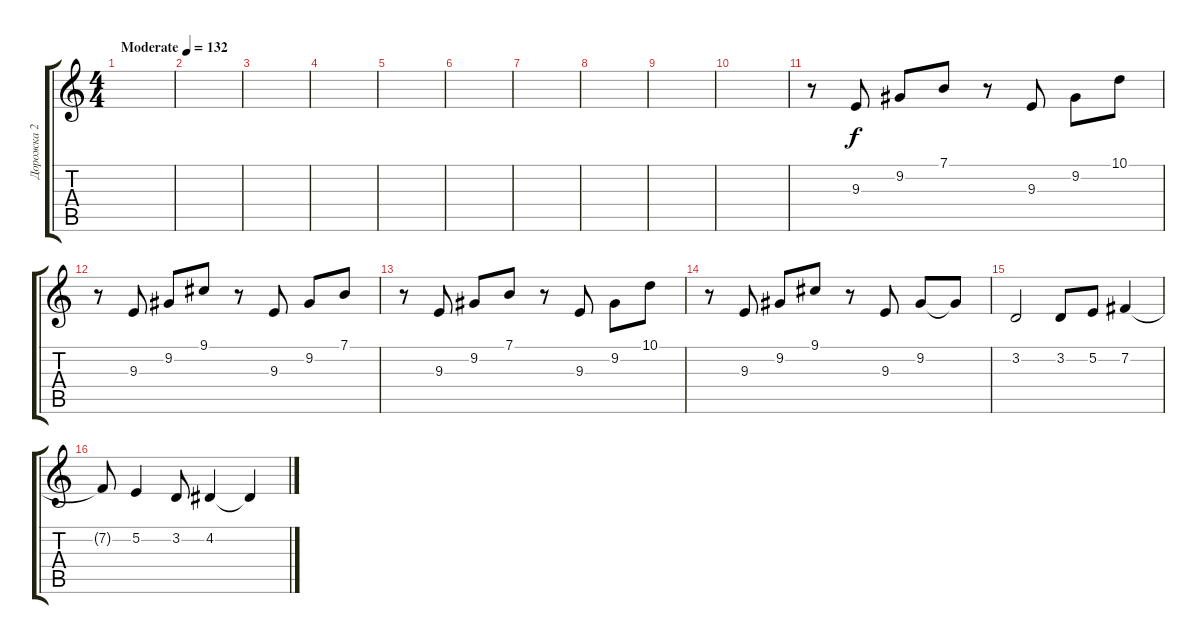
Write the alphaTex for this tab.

\track ("Дорожка 2" "Дорожка 2") {instrument drawbarorgan}
\staff {score tabs}
\tuning (E4 B3 G3 D3 A2 E2) {hide}
\ts (4 4)
\tempo (132 "Moderate")
\clef g2
\ks c
|
|
|
|
|
|
|
|
|
|
r.8 9.3.8 9.2.8 7.1.8 r.8 9.3.8 9.2.8 10.1.8 |
r.8 9.3.8 9.2.8 9.1.8 r.8 9.3.8 9.2.8 7.1.8 |
r.8 9.3.8 9.2.8 7.1.8 r.8 9.3.8 9.2.8 10.1.8 |
r.8 9.3.8 9.2.8 9.1.8 r.8 9.3.8 9.2.8 9.2{t}.8 |
3.2.2 3.2.8 5.2.8 7.2.4 |
7.2{t}.8 5.2.4 3.2.8 4.2.4 4.2{t}.4
